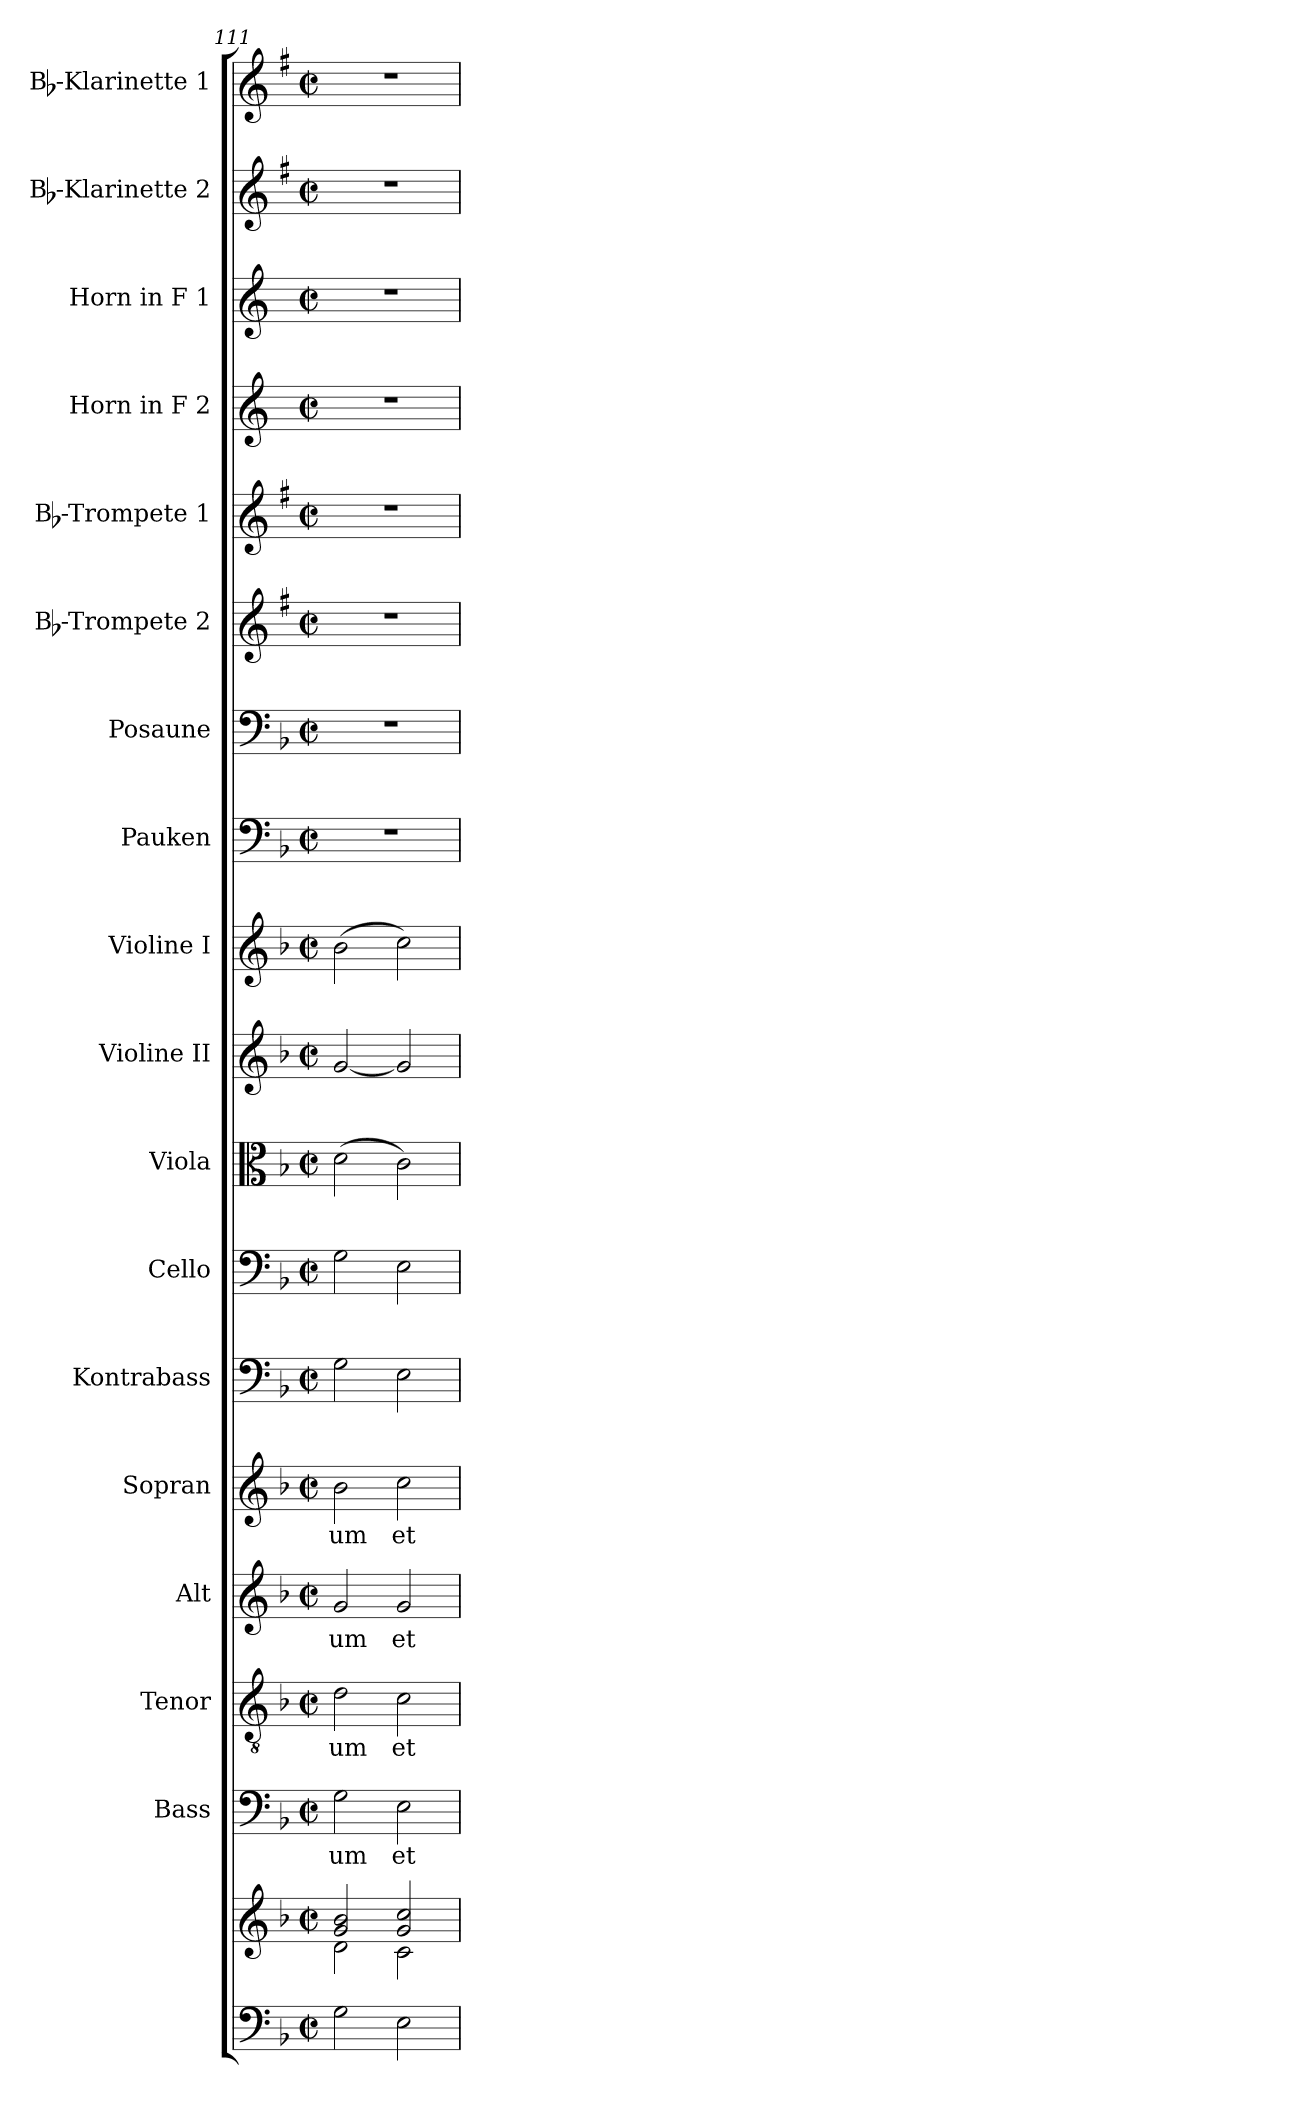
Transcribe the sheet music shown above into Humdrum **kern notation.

**kern	**kern	**kern	**text	**kern	**text	**kern	**text	**kern	**text	**kern	**kern	**kern	**kern	**kern	**kern	**kern	**kern	**kern	**kern	**kern	**kern	**kern
*part18	*part18	*part17	*part17	*part16	*part16	*part15	*part15	*part14	*part14	*part13	*part12	*part11	*part10	*part9	*part8	*part7	*part6	*part5	*part4	*part3	*part2	*part1
*staff19	*staff18	*staff17	*staff17	*staff16	*staff16	*staff15	*staff15	*staff14	*staff14	*staff13	*staff12	*staff11	*staff10	*staff9	*staff8	*staff7	*staff6	*staff5	*staff4	*staff3	*staff2	*staff1
*	*	*I"Bass	*	*I"Tenor	*	*I"Alt	*	*I"Sopran	*	*I"Kontrabass	*I"Cello	*I"Viola	*I"Violine II	*I"Violine I	*I"Pauken	*I"Posaune	*I"Bb-Trompete 2	*I"Bb-Trompete 1	*I"Horn in F 2	*I"Horn in F 1	*I"Bb-Klarinette 2	*I"Bb-Klarinette 1
*	*	*I'B.	*	*I'T.	*	*I'A.	*	*I'S.	*	*I'Kb.	*	*I'Vla.	*I'Vl. II	*I'Vl. I	*I'Pk.	*I'Pos.	*I'Bb Trp. 2	*I'Bb Trp. 1	*	*	*I'Bb Kl. 2	*I'Bb Kl. 1
*clefF4	*clefG2	*clefF4	*	*clefGv2	*	*clefG2	*	*clefG2	*	*clefF4	*clefF4	*clefC3	*clefG2	*clefG2	*clefF4	*clefF4	*clefG2	*clefG2	*clefG2	*clefG2	*clefG2	*clefG2
*	*	*	*	*	*	*	*	*	*	*ITrd7c12	*	*	*	*	*	*	*ITrd1c2	*ITrd1c2	*ITrd4c7	*ITrd4c7	*ITrd1c2	*ITrd1c2
*k[b-]	*k[b-]	*k[b-]	*	*k[b-]	*	*k[b-]	*	*k[b-]	*	*k[b-]	*k[b-]	*k[b-]	*k[b-]	*k[b-]	*k[b-]	*k[b-]	*k[b-]	*k[b-]	*k[b-]	*k[b-]	*k[b-]	*k[b-]
*F:	*F:	*F:	*	*F:	*	*F:	*	*F:	*	*F:	*F:	*F:	*F:	*F:	*F:	*F:	*F:	*F:	*F:	*F:	*F:	*F:
*M2/2	*M2/2	*M2/2	*	*M2/2	*	*M2/2	*	*M2/2	*	*M2/2	*M2/2	*M2/2	*M2/2	*M2/2	*M2/2	*M2/2	*M2/2	*M2/2	*M2/2	*M2/2	*M2/2	*M2/2
*met(c|)	*met(c|)	*met(c|)	*	*met(c|)	*	*met(c|)	*	*met(c|)	*	*met(c|)	*met(c|)	*met(c|)	*met(c|)	*met(c|)	*met(c|)	*met(c|)	*met(c|)	*met(c|)	*met(c|)	*met(c|)	*met(c|)	*met(c|)
=111	=111	=111	=111	=111	=111	=111	=111	=111	=111	=111	=111	=111	=111	=111	=111	=111	=111	=111	=111	=111	=111	=111
*	*^	*	*	*	*	*	*	*	*	*	*	*	*	*	*	*	*	*	*	*	*	*
!	!	!	!	!LO:LY:b	!	!LO:LY:b	!	!LO:LY:b	!	!LO:LY:b	!	!	!	!	!	!	!	!	!	!	!	!	!
2G\	2g/ 2b-/	2d\	2G\	-um	2d\	-um	2g/	-um	2b-\	-um	2GG\	2G\	(>2d\	[2g/	(>2b-\	1r	1r	1r	1r	1r	1r	1r	1r
!	!	!	!	!LO:LY:b	!	!LO:LY:b	!	!LO:LY:b	!	!LO:LY:b	!	!	!	!	!	!	!	!	!	!	!	!	!
2E\	2g/ 2cc/	2c\	2E\	et	2c\	et	2g/	et	2cc\	et	2EE\	2E\	2c\)	2g/]	2cc\)	.	.	.	.	.	.	.	.
*	*v	*v	*	*	*	*	*	*	*	*	*	*	*	*	*	*	*	*	*	*	*	*	*
=	=	=	=	=	=	=	=	=	=	=	=	=	=	=	=	=	=	=	=	=	=	=
*-	*-	*-	*-	*-	*-	*-	*-	*-	*-	*-	*-	*-	*-	*-	*-	*-	*-	*-	*-	*-	*-	*-
